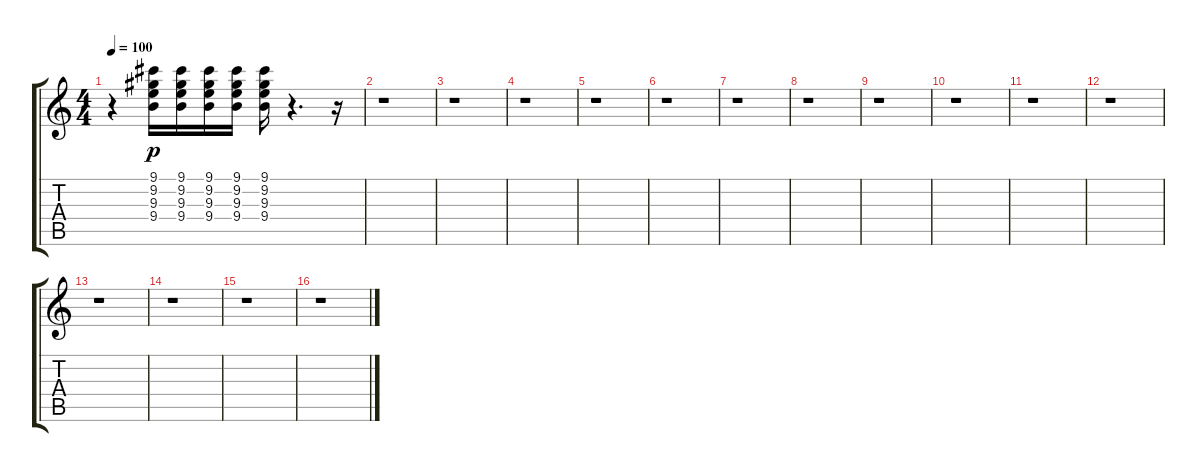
\track "" {instrument electricguitarclean}
\staff {score tabs}
\tuning (E4 B3 G3 D3 A2 E2) {hide}
\ts (4 4)
\tempo 100
\clef g2
\ks c
r.4{dy p} (9.1 9.2 9.3 9.4).16 (9.1 9.2 9.3 9.4).16 (9.1 9.2 9.3 9.4).16 (9.1 9.2 9.3 9.4).16 (9.1 9.2 9.3 9.4).16 r.4{d} r.16 |
r.1 |
r.1 |
r.1 |
r.1 |
r.1 |
r.1 |
r.1 |
r.1 |
r.1 |
r.1 |
r.1 |
r.1 |
r.1 |
r.1 |
r.1
